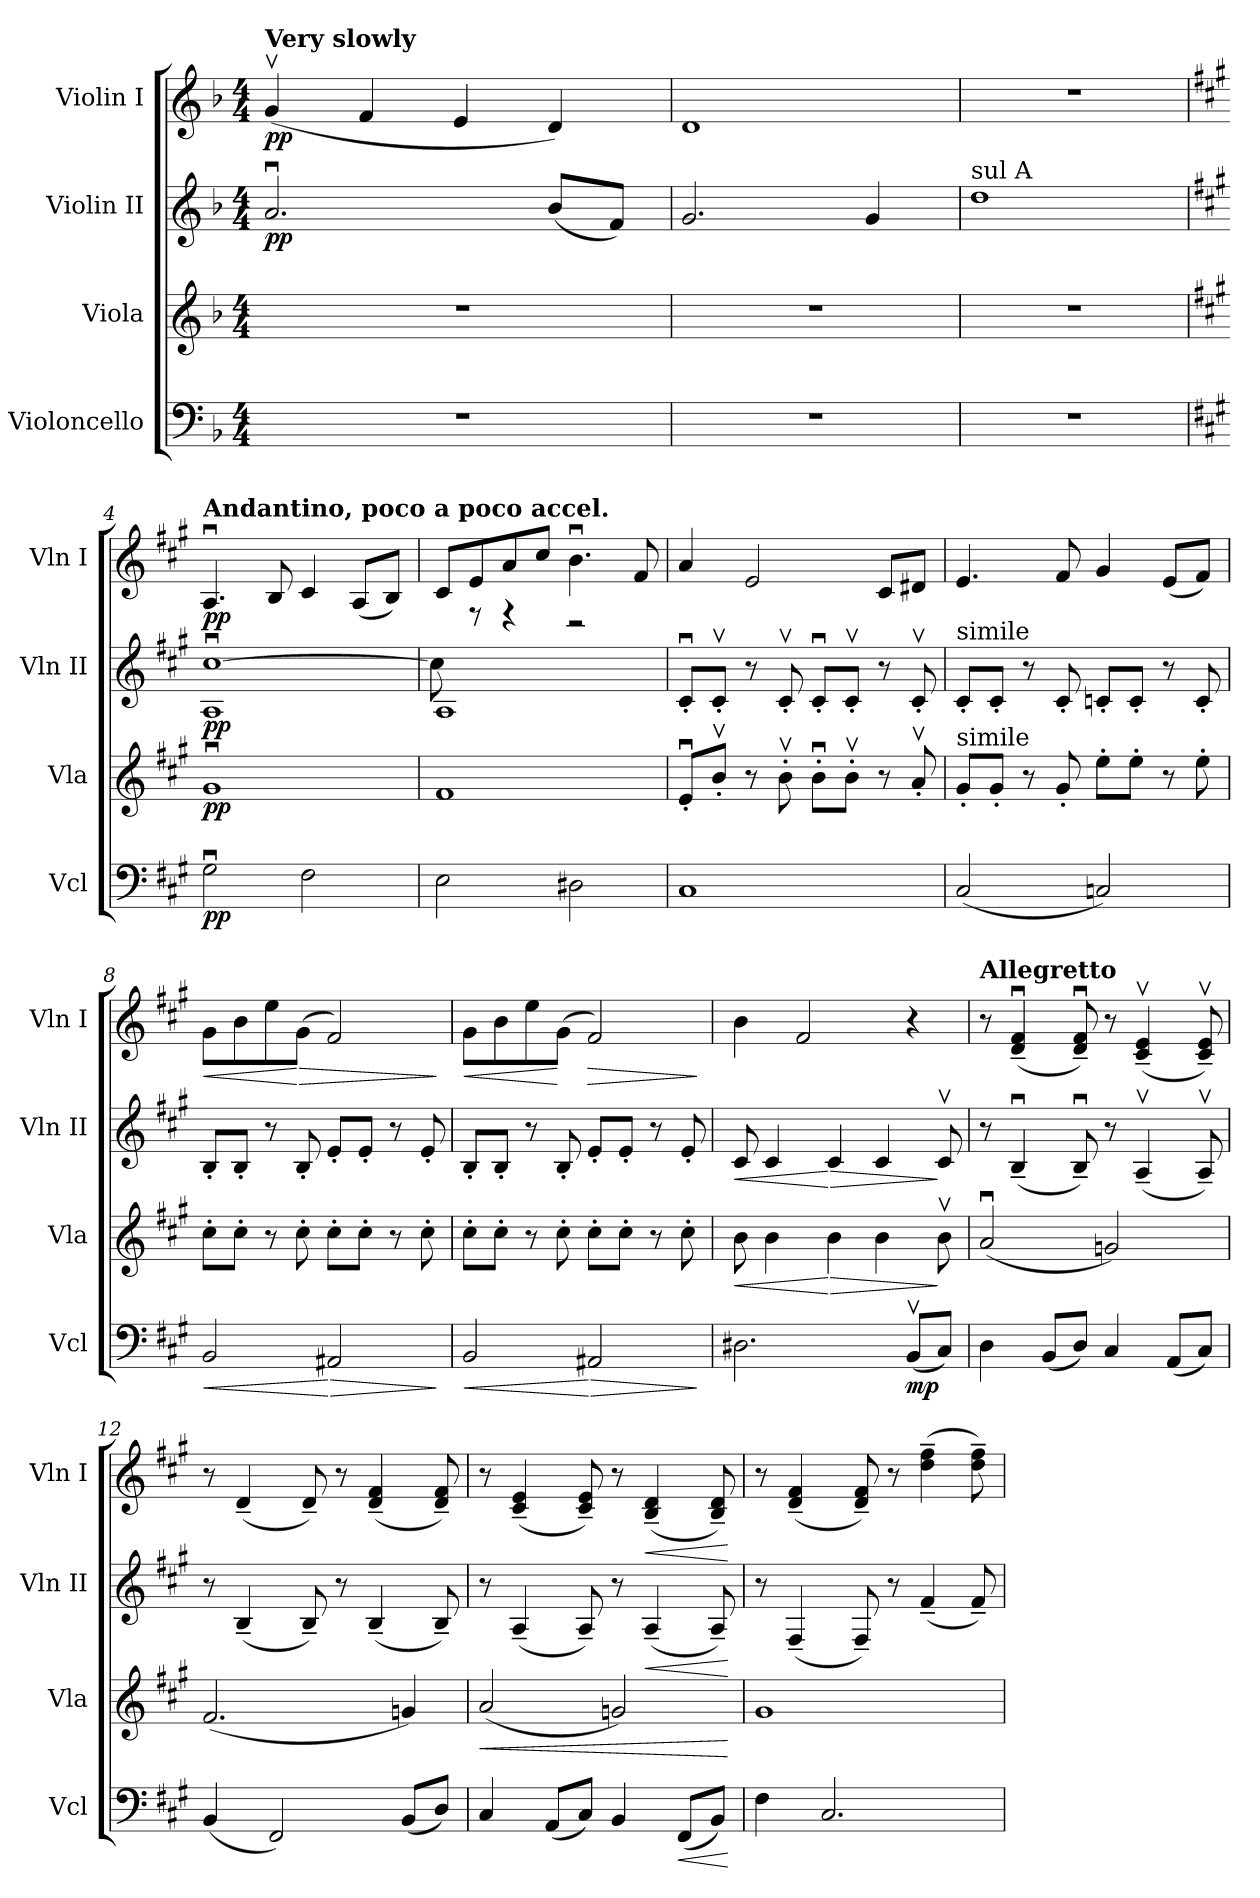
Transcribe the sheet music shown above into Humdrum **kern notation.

**kern	**dynam	**kern	**dynam	**kern	**dynam	**kern	**dynam
*part4	*part4	*part3	*part3	*part2	*part2	*part1	*part1
*staff4	*staff4	*staff3	*staff3	*staff2	*staff2	*staff1	*staff1
*I"Violoncello	*	*I"Viola	*	*I"Violin II	*	*I"Violin I	*
*I'Vcl	*	*I'Vla	*	*I'Vln II	*	*I'Vln I	*
*clefF4	*	*clefG2	*	*clefG2	*	*clefG2	*
*k[b-]	*	*k[b-]	*	*k[b-]	*	*k[b-]	*
*M4/4	*	*M4/4	*	*M4/4	*	*M4/4	*
*MM50	*	*MM50	*	*MM50	*	*MM50	*
=1	=1	=1	=1	=1	=1	=1	=1
!	!	!	!	!	!	!LO:TX:a:B:t=Very slowly	!
!	!	!	!	!	!LO:DY:b	!	!LO:DY:b
1r	.	1r	.	2.au/	pp	(4gv/	pp
.	.	.	.	.	.	4f/	.
.	.	.	.	.	.	4e/	.
.	.	.	.	(8b-/L	.	4d/)	.
.	.	.	.	8f/J)	.	.	.
=2	=2	=2	=2	=2	=2	=2	=2
1r	.	1r	.	2.g/	.	1d	.
.	.	.	.	4g/	.	.	.
=3	=3	=3	=3	=3	=3	=3	=3
!	!	!	!	!LO:TX:a:t=sul A	!	!	!
1r	.	1r	.	1dd	.	1r	.
=4	=4	=4	=4	=4	=4	=4	=4
*k[f#c#g#]	*	*k[f#c#g#]	*	*k[f#c#g#]	*	*k[f#c#g#]	*
*	*	*	*	*	*	*MM88	*
!	!	!	!	!	!	!LO:TX:a:B:t=Andantino, poco a poco accel.	!
!	!LO:DY:b	!	!LO:DY:b	!	!LO:DY:b	!	!LO:DY:b
2G#u\	pp	1g#u	pp	1Au [1cc#u	pp	4.Au/	pp
.	.	.	.	.	.	8B/	.
2F#\	.	.	.	.	.	4c#/	.
.	.	.	.	.	.	(8A/L	.
.	.	.	.	.	.	8B/J)	.
=5	=5	=5	=5	=5	=5	=5	=5
*	*	*	*	*^	*	*	*
2E\	.	1f#	.	1A	8cc#\]	.	8c#/L	.
.	.	.	.	.	8reee	.	8e/	.
.	.	.	.	.	4reee	.	8a/	.
.	.	.	.	.	.	.	8cc#/J	.
2D#X\	.	.	.	.	2rccc	.	4.bu\	.
.	.	.	.	.	.	.	8f#/	.
*	*	*	*	*v	*v	*	*	*
!!LO:LB:g=z
=6	=6	=6	=6	=6	=6	=6	=6
1C#	.	8eu'/L	.	8c#u'/L	.	4a/	.
.	.	8bv'/J	.	8c#v'/J	.	.	.
.	.	8r	.	8r	.	2e/	.
.	.	8bv'\	.	8c#v'/	.	.	.
.	.	8bu'\L	.	8c#u'/L	.	.	.
.	.	8bv'\J	.	8c#v'/J	.	.	.
.	.	8r	.	8r	.	8c#/L	.
.	.	8av'/	.	8c#v'/	.	8d#X/J	.
=7	=7	=7	=7	=7	=7	=7	=7
!	!	!	!	!LO:TX:a:t=simile	!	!	!
!	!	!LO:TX:a:t=simile	!	!	!	!	!
(2C#/	.	8g#'/L	.	8c#'/L	.	4.e/	.
.	.	8g#'/J	.	8c#'/J	.	.	.
.	.	8r	.	8r	.	.	.
.	.	8g#'/	.	8c#'/	.	8f#/	.
2Cn/)	.	8ee'\L	.	8cn'/L	.	4g#/	.
.	.	8ee'\J	.	8c'/J	.	.	.
.	.	8r	.	8r	.	(8e/L	.
.	.	8ee'\	.	8c'/	.	8f#/J)	.
=8	=8	=8	=8	=8	=8	=8	=8
!	!LO:HP:b	!	!	!	!	!	!LO:HP:b
2BB/	<	8cc#'\L	.	8B'/L	.	8g#\L	<
.	.	8cc#'\J	.	8B'/J	.	8b\	.
.	.	8r	.	8r	.	8ee\	.
!	!	!	!	!	!	!	!LO:HP:n=1:b
.	.	8cc#'\	.	8B'/	.	(8g#\J	[ >
!	!LO:HP:n=1:b	!	!	!	!	!	!
2AA#X/	[ >	8cc#'\L	.	8e'/L	.	2f#/)	.
.	.	8cc#'\J	.	8e'/J	.	.	.
.	.	8r	.	8r	.	.	.
.	.	8cc#'\	.	8e'/	.	.	.
.	]	.	.	.	.	.	]
!!LO:PB:g=z
=9	=9	=9	=9	=9	=9	=9	=9
!	!LO:HP:b	!	!	!	!	!	!LO:HP:b
2BB/	<	8cc#'\L	.	8B'/L	.	8g#\L	<
.	.	8cc#'\J	.	8B'/J	.	8b\	.
.	.	8r	.	8r	.	8ee\	.
.	.	8cc#'\	.	8B'/	.	(8g#\J	[
!	!LO:HP:n=1:b	!	!	!	!	!	!LO:HP:b
2AA#X/	[ >	8cc#'\L	.	8e'/L	.	2f#/)	>
.	.	8cc#'\J	.	8e'/J	.	.	.
.	.	8r	.	8r	.	.	.
.	.	8cc#'\	.	8e'/	.	.	.
.	]	.	.	.	.	.	]
=10	=10	=10	=10	=10	=10	=10	=10
!	!	!	!LO:HP:b	!	!LO:HP:b	!	!
2.D#X\	.	8b\	<	8c#/	<	4b\	.
.	.	4b\	.	4c#/	.	.	.
.	.	.	.	.	.	2f#/	.
!	!	!	!LO:HP:n=1:b	!	!LO:HP:n=1:b	!	!
.	.	4b\	[ >	4c#/	[ >	.	.
.	.	4b\	.	4c#/	.	.	.
!	!LO:DY:b	!	!	!	!	!	!
(8BBv/L	mp	.	.	.	.	4r	.
8C#/J)	.	8bv\	]	8c#v/	]	.	.
=11	=11	=11	=11	=11	=11	=11	=11
*	*	*	*	*	*	*MM104	*
!	!	!	!	!	!	!LO:TX:a:B:t=Allegretto	!
4D\	.	(2au/	.	8r	.	8r	.
.	.	.	.	(4Bu~/	.	(4d/u~ 4f#/u~	.
(8BB/L	.	.	.	.	.	.	.
8D/J)	.	.	.	8Bu~/)	.	8d/u~ 8f#/u~)	.
4C#/	.	2gn/)	.	8r	.	8r	.
.	.	.	.	(4Av~/	.	(4c#/v~ 4e/v~	.
(8AA/L	.	.	.	.	.	.	.
8C#/J)	.	.	.	8Av~/)	.	8c#/v~ 8e/v~)	.
=12	=12	=12	=12	=12	=12	=12	=12
(4BB/	.	(2.f#/	.	8r	.	8r	.
.	.	.	.	(4B~/	.	(4d~/	.
2FF#/)	.	.	.	.	.	.	.
.	.	.	.	8B~/)	.	8d~/)	.
.	.	.	.	8r	.	8r	.
.	.	.	.	(4B~/	.	(4d/~ 4f#/~	.
(8BB/L	.	4gn/)	.	.	.	.	.
8D/J)	.	.	.	8B~/)	.	8d/~ 8f#/~)	.
=13	=13	=13	=13	=13	=13	=13	=13
!	!	!	!LO:HP:b	!	!	!	!
4C#/	.	(2a/	<	8r	.	8r	.
.	.	.	.	(4A~/	.	(4c#/~ 4e/~	.
(8AA/L	.	.	.	.	.	.	.
8C#/J)	.	.	.	8A~/)	.	8c#/~ 8e/~)	.
4BB/	.	2gn/)	.	8r	.	8r	.
!	!	!	!	!	!LO:HP:b	!	!LO:HP:b
.	.	.	.	(4A~/	<	(4B/~ 4d/~	<
!	!LO:HP:b	!	!	!	!	!	!
(8FF#/L	<	.	.	.	.	.	.
8BB/J)	.	.	.	8A~/)	.	8B/~ 8d/~)	.
.	[	.	[	.	[	.	[
!!LO:LB:g=z
=14	=14	=14	=14	=14	=14	=14	=14
4F#\	.	1g#	.	8r	.	8r	.
.	.	.	.	(4F#~/	.	(4d/~ 4f#/~	.
2.C#/	.	.	.	.	.	.	.
.	.	.	.	8F#~/)	.	8d/~ 8f#/~)	.
.	.	.	.	8r	.	8r	.
.	.	.	.	(4f#~/	.	(4dd\~ 4ff#\~	.
.	.	.	.	8f#~/)	.	8dd\~ 8ff#\~)	.
=	=	=	=	=	=	=	=
*-	*-	*-	*-	*-	*-	*-	*-
